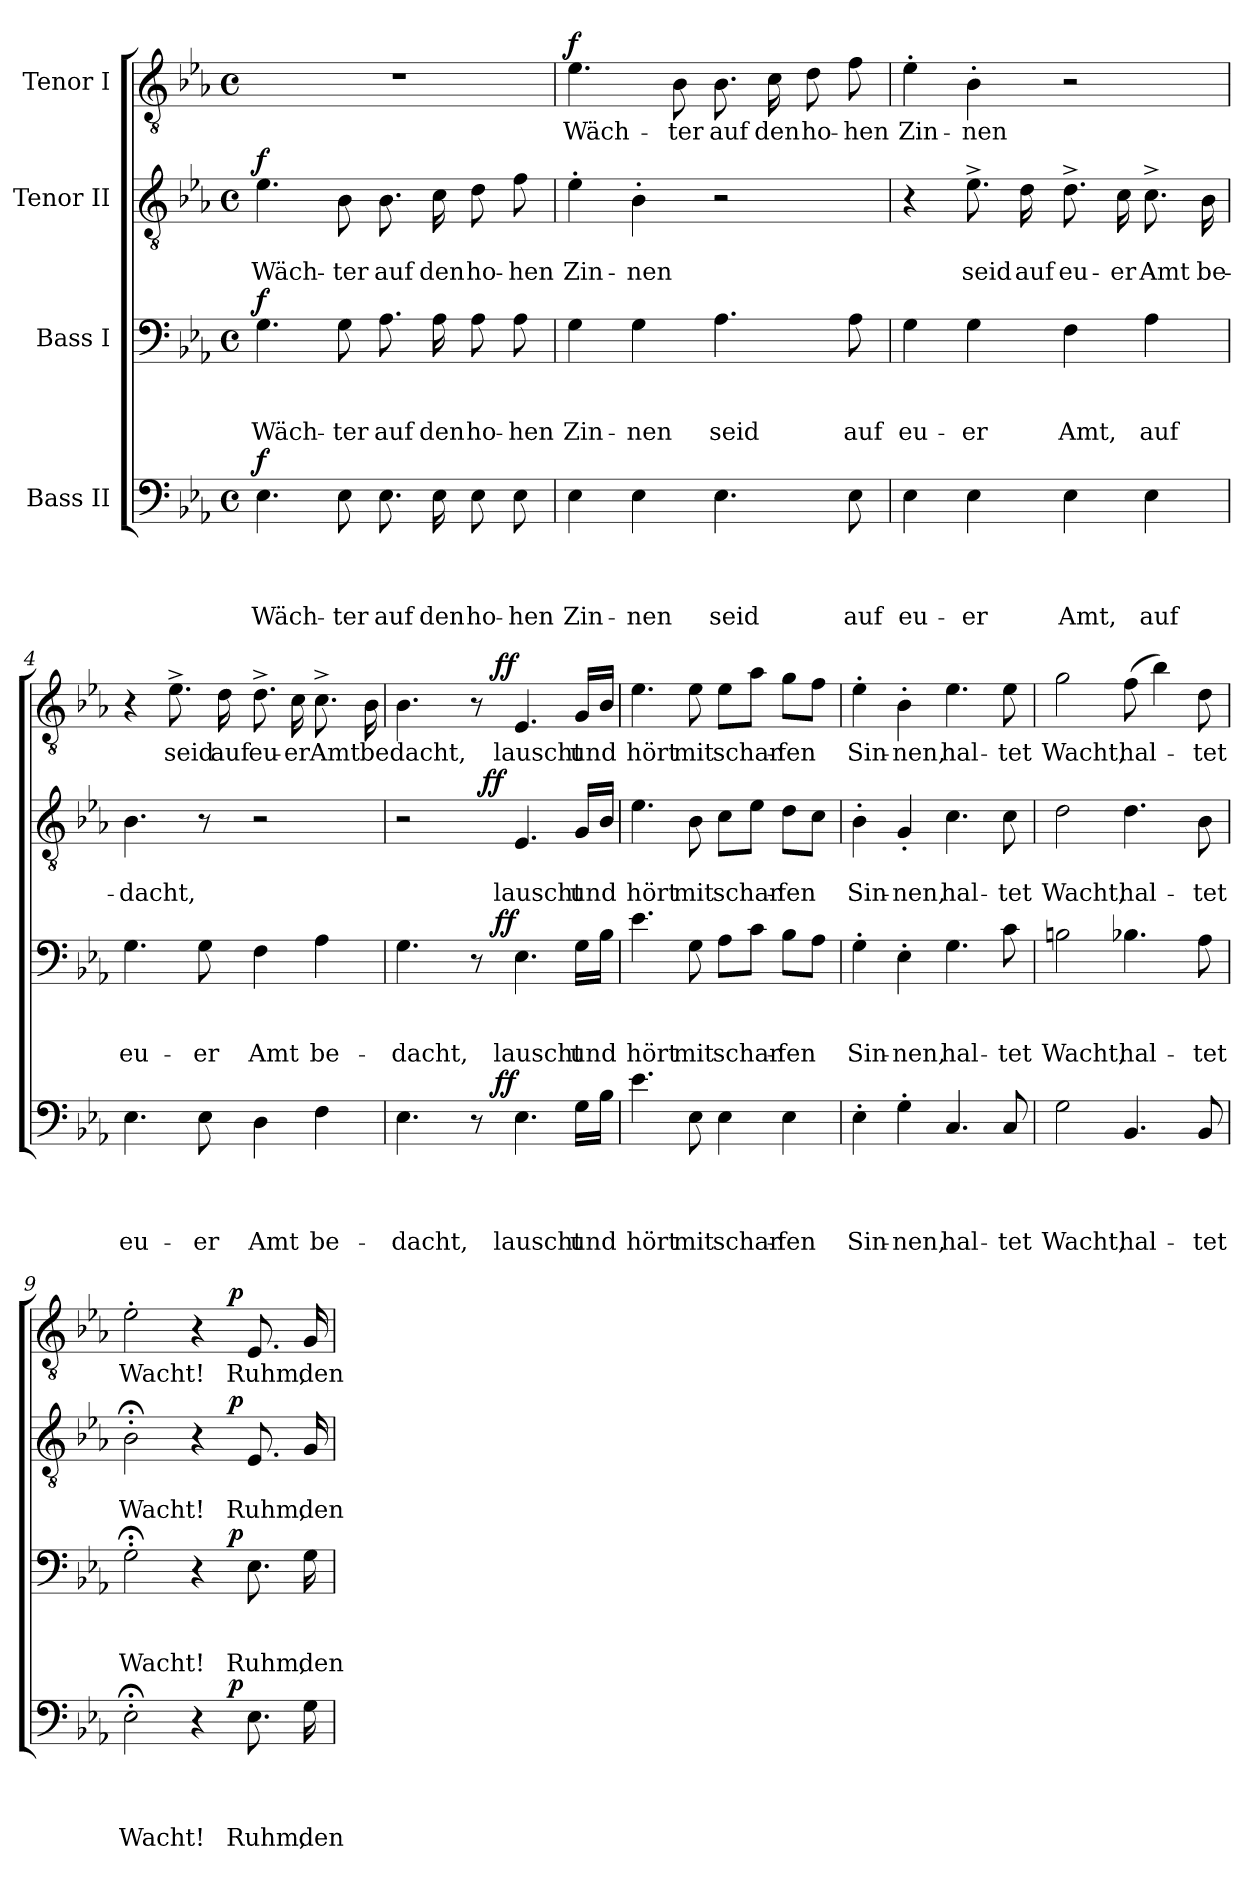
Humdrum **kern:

**kern	**text	**text	**text	**text	**dynam	**kern	**text	**text	**text	**dynam	**kern	**text	**text	**dynam	**kern	**text	**dynam
*part4	*part4	*part4	*part4	*part4	*part4	*part3	*part3	*part3	*part3	*part3	*part2	*part2	*part2	*part2	*part1	*part1	*part1
*staff4	*staff4	*staff4	*staff4	*staff4	*staff4	*staff3	*staff3	*staff3	*staff3	*staff3	*staff2	*staff2	*staff2	*staff2	*staff1	*staff1	*staff1
*I"Bass II	*	*	*	*	*	*I"Bass I	*	*	*	*	*I"Tenor II	*	*	*	*I"Tenor I	*	*
*clefF4	*	*	*	*	*	*clefF4	*	*	*	*	*clefGv2	*	*	*	*clefGv2	*	*
*k[b-e-a-]	*	*	*	*	*	*k[b-e-a-]	*	*	*	*	*k[b-e-a-]	*	*	*	*k[b-e-a-]	*	*
*E-:	*	*	*	*	*	*E-:	*	*	*	*	*E-:	*	*	*	*E-:	*	*
*M4/4	*	*	*	*	*	*M4/4	*	*	*	*	*M4/4	*	*	*	*M4/4	*	*
*met(c)	*	*	*	*	*	*met(c)	*	*	*	*	*met(c)	*	*	*	*met(c)	*	*
=1	=1	=1	=1	=1	=1	=1	=1	=1	=1	=1	=1	=1	=1	=1	=1	=1	=1
!	!	!	!	!LO:LY:b	!LO:DY:a	!	!	!	!LO:LY:b	!LO:DY:a	!	!	!LO:LY:b	!LO:DY:a	!	!	!
4.E-\	.	.	.	Wäch-	f	4.G\	.	.	Wäch-	f	4.e-\	.	Wäch-	f	1r	.	.
!	!	!	!	!LO:LY:b	!	!	!	!	!LO:LY:b	!	!	!	!LO:LY:b	!	!	!	!
8E-\	.	.	.	-ter	.	8G\	.	.	-ter	.	8B-\	.	-ter	.	.	.	.
!	!	!	!	!LO:LY:b	!	!	!	!	!LO:LY:b	!	!	!	!LO:LY:b	!	!	!	!
8.E-\	.	.	.	auf	.	8.A-\	.	.	auf	.	8.B-\	.	auf	.	.	.	.
!	!	!	!	!LO:LY:b	!	!	!	!	!LO:LY:b	!	!	!	!LO:LY:b	!	!	!	!
16E-\	.	.	.	den	.	16A-\	.	.	den	.	16c\	.	den	.	.	.	.
!	!	!	!	!LO:LY:b	!	!	!	!	!LO:LY:b	!	!	!	!LO:LY:b	!	!	!	!
8E-\	.	.	.	ho-	.	8A-\	.	.	ho-	.	8d\	.	ho-	.	.	.	.
!	!	!	!	!LO:LY:b	!	!	!	!	!LO:LY:b	!	!	!	!LO:LY:b	!	!	!	!
8E-\	.	.	.	-hen	.	8A-\	.	.	-hen	.	8f\	.	-hen	.	.	.	.
=2	=2	=2	=2	=2	=2	=2	=2	=2	=2	=2	=2	=2	=2	=2	=2	=2	=2
!	!	!	!	!LO:LY:b	!	!	!	!	!LO:LY:b	!	!	!	!LO:LY:b	!	!	!LO:LY:b	!LO:DY:a
4E-\	.	.	.	Zin-	.	4G\	.	.	Zin-	.	4e-'>\	.	Zin-	.	4.e-\	Wäch-	f
!	!	!	!	!LO:LY:b	!	!	!	!	!LO:LY:b	!	!	!	!LO:LY:b	!	!	!	!
4E-\	.	.	.	-nen	.	4G\	.	.	-nen	.	4B-'>\	.	-nen	.	.	.	.
!	!	!	!	!	!	!	!	!	!	!	!	!	!	!	!	!LO:LY:b	!
.	.	.	.	.	.	.	.	.	.	.	.	.	.	.	8B-\	-ter	.
!	!	!	!	!LO:LY:b	!	!	!	!	!LO:LY:b	!	!	!	!	!	!	!LO:LY:b	!
4.E-\	.	.	.	seid	.	4.A-\	.	.	seid	.	2r	.	.	.	8.B-\	auf	.
!	!	!	!	!	!	!	!	!	!	!	!	!	!	!	!	!LO:LY:b	!
.	.	.	.	.	.	.	.	.	.	.	.	.	.	.	16c\	den	.
!	!	!	!	!	!	!	!	!	!	!	!	!	!	!	!	!LO:LY:b	!
.	.	.	.	.	.	.	.	.	.	.	.	.	.	.	8d\	ho-	.
!	!	!	!	!LO:LY:b	!	!	!	!	!LO:LY:b	!	!	!	!	!	!	!LO:LY:b	!
8E-\	.	.	.	auf	.	8A-\	.	.	auf	.	.	.	.	.	8f\	-hen	.
=3	=3	=3	=3	=3	=3	=3	=3	=3	=3	=3	=3	=3	=3	=3	=3	=3	=3
!	!	!	!	!LO:LY:b	!	!	!	!	!LO:LY:b	!	!	!	!	!	!	!LO:LY:b	!
4E-\	.	.	.	eu-	.	4G\	.	.	eu-	.	4r	.	.	.	4e-'>\	Zin-	.
!	!	!	!	!LO:LY:b	!	!	!	!	!LO:LY:b	!	!	!	!LO:LY:b	!	!	!LO:LY:b	!
4E-\	.	.	.	-er	.	4G\	.	.	-er	.	8.e-^>\	.	seid	.	4B-'>\	-nen	.
!	!	!	!	!	!	!	!	!	!	!	!	!	!LO:LY:b	!	!	!	!
.	.	.	.	.	.	.	.	.	.	.	16d\	.	auf	.	.	.	.
!	!	!	!	!LO:LY:b	!	!	!	!	!LO:LY:b	!	!	!	!LO:LY:b	!	!	!	!
4E-\	.	.	.	Amt,	.	4F\	.	.	Amt,	.	8.d^>\	.	eu-	.	2r	.	.
!	!	!	!	!	!	!	!	!	!	!	!	!	!LO:LY:b	!	!	!	!
.	.	.	.	.	.	.	.	.	.	.	16c\	.	-er	.	.	.	.
!	!	!	!	!LO:LY:b	!	!	!	!	!LO:LY:b	!	!	!	!LO:LY:b	!	!	!	!
4E-\	.	.	.	auf	.	4A-\	.	.	auf	.	8.c^>\	.	Amt	.	.	.	.
!	!	!	!	!	!	!	!	!	!	!	!	!	!LO:LY:b	!	!	!	!
.	.	.	.	.	.	.	.	.	.	.	16B-\	.	be-	.	.	.	.
!!LO:LB:g=z
=4	=4	=4	=4	=4	=4	=4	=4	=4	=4	=4	=4	=4	=4	=4	=4	=4	=4
!	!	!	!	!LO:LY:b	!	!	!	!	!LO:LY:b	!	!	!	!LO:LY:b	!	!	!	!
4.E-\	.	.	.	eu-	.	4.G\	.	.	eu-	.	4.B-\	.	-dacht,	.	4r	.	.
!	!	!	!	!	!	!	!	!	!	!	!	!	!	!	!	!LO:LY:b	!
.	.	.	.	.	.	.	.	.	.	.	.	.	.	.	8.e-^>\	seid	.
!	!	!	!	!LO:LY:b	!	!	!	!	!LO:LY:b	!	!	!	!	!	!	!	!
8E-\	.	.	.	-er	.	8G\	.	.	-er	.	8r	.	.	.	.	.	.
!	!	!	!	!	!	!	!	!	!	!	!	!	!	!	!	!LO:LY:b	!
.	.	.	.	.	.	.	.	.	.	.	.	.	.	.	16d\	auf	.
!	!	!	!	!LO:LY:b	!	!	!	!	!LO:LY:b	!	!	!	!	!	!	!LO:LY:b	!
4D\	.	.	.	Amt	.	4F\	.	.	Amt	.	2r	.	.	.	8.d^>\	eu-	.
!	!	!	!	!	!	!	!	!	!	!	!	!	!	!	!	!LO:LY:b	!
.	.	.	.	.	.	.	.	.	.	.	.	.	.	.	16c\	-er	.
!	!	!	!	!LO:LY:b	!	!	!	!	!LO:LY:b	!	!	!	!	!	!	!LO:LY:b	!
4F\	.	.	.	be-	.	4A-\	.	.	be-	.	.	.	.	.	8.c^>\	Amt	.
!	!	!	!	!	!	!	!	!	!	!	!	!	!	!	!	!LO:LY:b	!
.	.	.	.	.	.	.	.	.	.	.	.	.	.	.	16B-\	bedacht,	.
=5	=5	=5	=5	=5	=5	=5	=5	=5	=5	=5	=5	=5	=5	=5	=5	=5	=5
!	!	!	!	!LO:LY:b	!	!	!	!	!LO:LY:b	!	!	!	!	!	!	!	!
*^	*	*	*	*	*	*^	*	*	*	*	*^	*	*	*	*^	*	*
4.E-\	4..ryy	.	.	.	-dacht,	.	4.G\	4..ryy	.	.	-dacht,	.	2r	4ryy	.	.	.	4.B-\	4..ryy	.	.
.	.	.	.	.	.	.	.	.	.	.	.	.	.	8ryy	.	.	.	.	.	.	.
8r	.	.	.	.	.	.	8r	.	.	.	.	.	.	32ryy	.	.	.	8r	.	.	.
!	!	!	!	!	!	!	!	!	!	!	!	!	!	!	!	!	!LO:DY:a	!	!	!	!
.	.	.	.	.	.	.	.	.	.	.	.	.	.	2ryy	.	.	ff	.	.	.	.
!	!	!	!	!	!	!LO:DY:a	!	!	!	!	!	!LO:DY:a	!	!	!	!	!	!	!	!	!LO:DY:a
.	2ryy	.	.	.	.	ff	.	2ryy	.	.	.	ff	.	.	.	.	.	.	2ryy	.	ff
!	!	!	!	!	!LO:LY:b	!	!	!	!	!	!LO:LY:b	!	!	!	!	!LO:LY:b	!	!	!	!LO:LY:b	!
4.E-\	.	.	.	.	lauscht	.	4.E-\	.	.	.	lauscht	.	4.E-/	.	.	lauscht	.	4.E-/	.	lauscht	.
!	!	!	!	!	!LO:LY:b	!	!	!	!	!	!LO:LY:b	!	!	!	!	!LO:LY:b	!	!	!	!LO:LY:b	!
16G\LL	.	.	.	.	und	.	16G\LL	.	.	.	und	.	16G/LL	.	.	und	.	16G/LL	.	und	.
.	.	.	.	.	.	.	.	.	.	.	.	.	.	16.ryy	.	.	.	.	.	.	.
16B-\JJ	16ryy	.	.	.	.	.	16B-\JJ	16ryy	.	.	.	.	16B-/JJ	.	.	.	.	16B-/JJ	16ryy	.	.
=6	=6	=6	=6	=6	=6	=6	=6	=6	=6	=6	=6	=6	=6	=6	=6	=6	=6	=6	=6	=6	=6
!	!	!	!	!	!LO:LY:b	!	!	!	!	!	!LO:LY:b	!	!	!	!	!LO:LY:b	!	!	!	!LO:LY:b	!
*v	*v	*	*	*	*	*	*	*	*	*	*	*	*v	*v	*	*	*	*v	*v	*	*
*	*	*	*	*	*	*v	*v	*	*	*	*	*	*	*	*	*	*	*
4.e-\	.	.	.	hört	.	4.e-\	.	.	hört	.	4.e-\	.	hört	.	4.e-\	hört	.
!	!	!	!	!LO:LY:b	!	!	!	!	!LO:LY:b	!	!	!	!LO:LY:b	!	!	!LO:LY:b	!
8E-\	.	.	.	mit	.	8G\	.	.	mit	.	8B-\	.	mit	.	8e-\	mit	.
!	!	!	!	!LO:LY:b	!	!	!	!	!LO:LY:b	!	!	!	!LO:LY:b	!	!	!LO:LY:b	!
4E-\	.	.	.	schar-	.	8A-\L	.	.	schar-	.	8c\L	.	schar-	.	8e-\L	schar-	.
.	.	.	.	.	.	8c\J	.	.	.	.	8e-\J	.	.	.	8a-\J	.	.
!	!	!	!	!LO:LY:b	!	!	!	!	!LO:LY:b	!	!	!	!LO:LY:b	!	!	!LO:LY:b	!
4E-\	.	.	.	-fen	.	8B-\L	.	.	-fen	.	8d\L	.	-fen	.	8g\L	-fen	.
.	.	.	.	.	.	8A-\J	.	.	.	.	8c\J	.	.	.	8f\J	.	.
=7	=7	=7	=7	=7	=7	=7	=7	=7	=7	=7	=7	=7	=7	=7	=7	=7	=7
!	!	!	!	!LO:LY:b	!	!	!	!	!LO:LY:b	!	!	!	!LO:LY:b	!	!	!LO:LY:b	!
4E-'>\	.	.	.	Sin-	.	4G'>\	.	.	Sin-	.	4B-'>\	.	Sin-	.	4e-'>\	Sin-	.
!	!	!	!	!LO:LY:b	!	!	!	!	!LO:LY:b	!	!	!	!LO:LY:b	!	!	!LO:LY:b	!
4G'>\	.	.	.	-nen,	.	4E-'>\	.	.	-nen,	.	4G'</	.	-nen,	.	4B-'>\	-nen,	.
!	!	!	!	!LO:LY:b	!	!	!	!	!LO:LY:b	!	!	!	!LO:LY:b	!	!	!LO:LY:b	!
4.C/	.	.	.	hal-	.	4.G\	.	.	hal-	.	4.c\	.	hal-	.	4.e-\	hal-	.
!	!	!	!	!LO:LY:b	!	!	!	!	!LO:LY:b	!	!	!	!LO:LY:b	!	!	!LO:LY:b	!
8C/	.	.	.	-tet	.	8c\	.	.	-tet	.	8c\	.	-tet	.	8e-\	-tet	.
=8	=8	=8	=8	=8	=8	=8	=8	=8	=8	=8	=8	=8	=8	=8	=8	=8	=8
!	!	!	!	!LO:LY:b	!	!	!	!	!LO:LY:b	!	!	!	!LO:LY:b	!	!	!LO:LY:b	!
2G\	.	.	.	Wacht,	.	2Bn\	.	.	Wacht,	.	2d\	.	Wacht,	.	2g\	Wacht,	.
!	!	!	!	!LO:LY:b	!	!	!	!	!LO:LY:b	!	!	!	!LO:LY:b	!	!	!LO:LY:b	!
4.BB-/	.	.	.	hal-	.	4.B-X\	.	.	hal-	.	4.d\	.	hal-	.	(>8f\	hal-	.
.	.	.	.	.	.	.	.	.	.	.	.	.	.	.	4b-\)	.	.
!	!	!	!	!LO:LY:b	!	!	!	!	!LO:LY:b	!	!	!	!LO:LY:b	!	!	!LO:LY:b	!
8BB-/	.	.	.	-tet	.	8A-\	.	.	-tet	.	8B-\	.	-tet	.	8d\	-tet	.
!!LO:LB:g=z
=9	=9	=9	=9	=9	=9	=9	=9	=9	=9	=9	=9	=9	=9	=9	=9	=9	=9
!	!	!	!	!LO:LY:b	!	!	!	!	!LO:LY:b	!	!	!	!LO:LY:b	!	!	!LO:LY:b	!
*^	*	*	*	*	*	*^	*	*	*	*	*^	*	*	*	*^	*	*
2E-;<'>\	2ryy	.	.	.	Wacht!	.	2G;<'>\	2ryy	.	.	Wacht!	.	2B-;<'>\	2ryy	.	Wacht!	.	2e-'>\	2ryy	Wacht!	.
4r	8.ryy	.	.	.	.	.	4r	8.ryy	.	.	.	.	4r	8.ryy	.	.	.	4r	8.ryy	.	.
!	!	!	!	!	!	!LO:DY:a	!	!	!	!	!	!LO:DY:a	!	!	!	!	!LO:DY:a	!	!	!	!LO:DY:a
.	4ryy	.	.	.	.	p	.	4ryy	.	.	.	p	.	4ryy	.	.	p	.	4ryy	.	p
!	!	!	!	!	!LO:LY:b	!	!	!	!	!	!LO:LY:b	!	!	!	!	!LO:LY:b	!	!	!	!LO:LY:b	!
8.E-\	.	.	.	.	Ruhm,	.	8.E-\	.	.	.	Ruhm,	.	8.E-/	.	.	Ruhm,	.	8.E-/	.	Ruhm,	.
!	!	!	!	!	!LO:LY:b	!	!	!	!	!	!LO:LY:b	!	!	!	!	!LO:LY:b	!	!	!	!LO:LY:b	!
16G\	16ryy	.	.	.	den	.	16G\	16ryy	.	.	den	.	16G/	16ryy	.	den	.	16G/	16ryy	den	.
*v	*v	*	*	*	*	*	*	*	*	*	*	*	*v	*v	*	*	*	*v	*v	*	*
*	*	*	*	*	*	*v	*v	*	*	*	*	*	*	*	*	*	*	*
=	=	=	=	=	=	=	=	=	=	=	=	=	=	=	=	=	=
*-	*-	*-	*-	*-	*-	*-	*-	*-	*-	*-	*-	*-	*-	*-	*-	*-	*-
